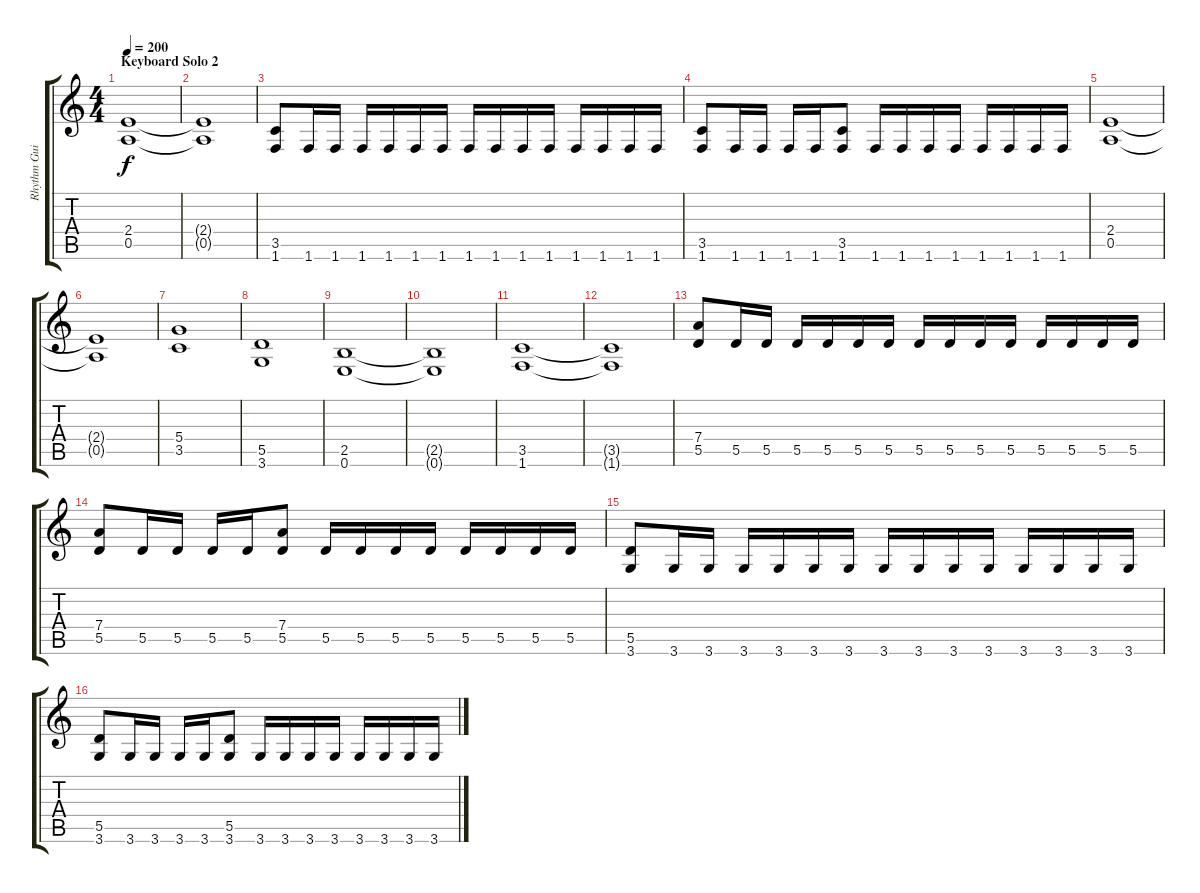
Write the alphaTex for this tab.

\track ("Rhythm Guitar 2" "Rhythm Gui") {instrument overdrivenguitar}
\staff {score tabs}
\tuning (E4 B3 G3 D3 A2 E2) {hide}
\ts (4 4)
\section ("" "Keyboard Solo 2")
\tempo 200
\clef g2
\ks c
(2.4 0.5).1{dy f} |
(2.4{t} 0.5{t}).1 |
(3.5 1.6).8 1.6.16 1.6.16 1.6.16 1.6.16 1.6.16 1.6.16 1.6.16 1.6.16 1.6.16 1.6.16 1.6.16 1.6.16 1.6.16 1.6.16 |
(3.5 1.6).8 1.6.16 1.6.16 1.6.16 1.6.16 (3.5 1.6).8 1.6.16 1.6.16 1.6.16 1.6.16 1.6.16 1.6.16 1.6.16 1.6.16 |
(2.4 0.5).1 |
(2.4{t} 0.5{t}).1 |
(5.4 3.5).1 |
(5.5 3.6).1 |
(2.5 0.6).1 |
(2.5{t} 0.6{t}).1 |
(3.5 1.6).1 |
(3.5{t} 1.6{t}).1 |
(7.4 5.5).8 5.5.16 5.5.16 5.5.16 5.5.16 5.5.16 5.5.16 5.5.16 5.5.16 5.5.16 5.5.16 5.5.16 5.5.16 5.5.16 5.5.16 |
(7.4 5.5).8 5.5.16 5.5.16 5.5.16 5.5.16 (7.4 5.5).8 5.5.16 5.5.16 5.5.16 5.5.16 5.5.16 5.5.16 5.5.16 5.5.16 |
(5.5 3.6).8 3.6.16 3.6.16 3.6.16 3.6.16 3.6.16 3.6.16 3.6.16 3.6.16 3.6.16 3.6.16 3.6.16 3.6.16 3.6.16 3.6.16 |
(5.5 3.6).8 3.6.16 3.6.16 3.6.16 3.6.16 (5.5 3.6).8 3.6.16 3.6.16 3.6.16 3.6.16 3.6.16 3.6.16 3.6.16 3.6.16
